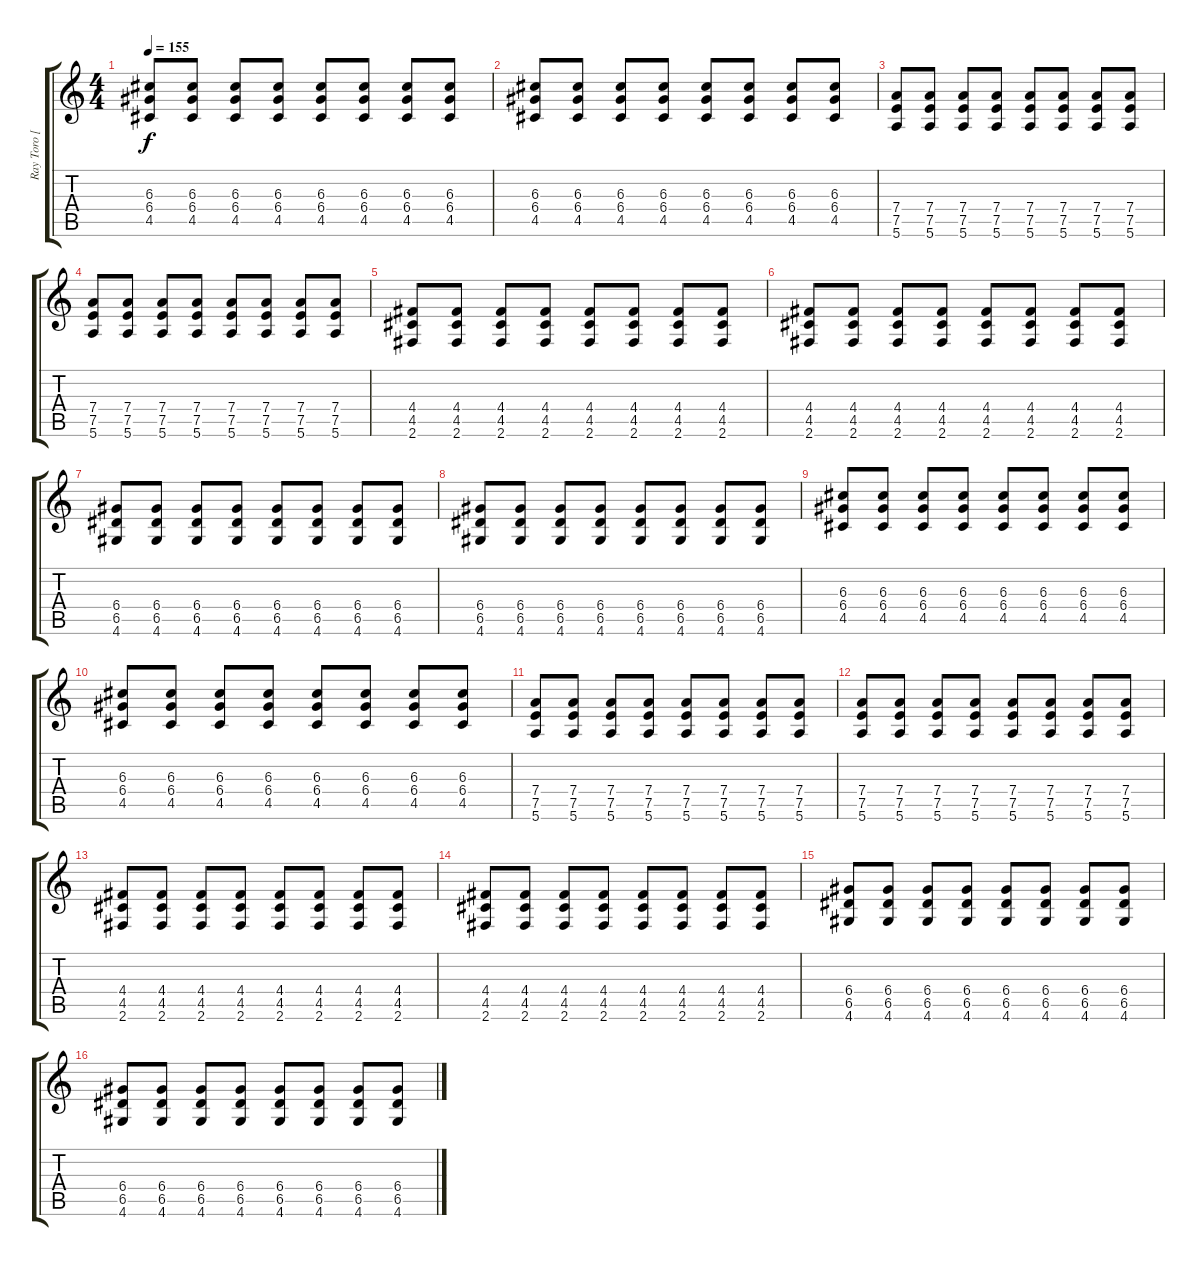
\track ("Ray Toro [Lead Guitar]" "Ray Toro [") {instrument overdrivenguitar}
\staff {score tabs}
\tuning (E4 B3 G3 D3 A2 E2) {hide}
\ts (4 4)
\tempo 155
\clef g2
\ks c
(6.3 6.4 4.5).8{dy f} (6.3 6.4 4.5).8 (6.3 6.4 4.5).8 (6.3 6.4 4.5).8 (6.3 6.4 4.5).8 (6.3 6.4 4.5).8 (6.3 6.4 4.5).8 (6.3 6.4 4.5).8 |
(6.3 6.4 4.5).8 (6.3 6.4 4.5).8 (6.3 6.4 4.5).8 (6.3 6.4 4.5).8 (6.3 6.4 4.5).8 (6.3 6.4 4.5).8 (6.3 6.4 4.5).8 (6.3 6.4 4.5).8 |
(7.4 7.5 5.6).8 (7.4 7.5 5.6).8 (7.4 7.5 5.6).8 (7.4 7.5 5.6).8 (7.4 7.5 5.6).8 (7.4 7.5 5.6).8 (7.4 7.5 5.6).8 (7.4 7.5 5.6).8 |
(7.4 7.5 5.6).8 (7.4 7.5 5.6).8 (7.4 7.5 5.6).8 (7.4 7.5 5.6).8 (7.4 7.5 5.6).8 (7.4 7.5 5.6).8 (7.4 7.5 5.6).8 (7.4 7.5 5.6).8 |
(4.4 4.5 2.6).8 (4.4 4.5 2.6).8 (4.4 4.5 2.6).8 (4.4 4.5 2.6).8 (4.4 4.5 2.6).8 (4.4 4.5 2.6).8 (4.4 4.5 2.6).8 (4.4 4.5 2.6).8 |
(4.4 4.5 2.6).8 (4.4 4.5 2.6).8 (4.4 4.5 2.6).8 (4.4 4.5 2.6).8 (4.4 4.5 2.6).8 (4.4 4.5 2.6).8 (4.4 4.5 2.6).8 (4.4 4.5 2.6).8 |
(6.4 6.5 4.6).8 (6.4 6.5 4.6).8 (6.4 6.5 4.6).8 (6.4 6.5 4.6).8 (6.4 6.5 4.6).8 (6.4 6.5 4.6).8 (6.4 6.5 4.6).8 (6.4 6.5 4.6).8 |
(6.4 6.5 4.6).8 (6.4 6.5 4.6).8 (6.4 6.5 4.6).8 (6.4 6.5 4.6).8 (6.4 6.5 4.6).8 (6.4 6.5 4.6).8 (6.4 6.5 4.6).8 (6.4 6.5 4.6).8 |
(6.3 6.4 4.5).8 (6.3 6.4 4.5).8 (6.3 6.4 4.5).8 (6.3 6.4 4.5).8 (6.3 6.4 4.5).8 (6.3 6.4 4.5).8 (6.3 6.4 4.5).8 (6.3 6.4 4.5).8 |
(6.3 6.4 4.5).8 (6.3 6.4 4.5).8 (6.3 6.4 4.5).8 (6.3 6.4 4.5).8 (6.3 6.4 4.5).8 (6.3 6.4 4.5).8 (6.3 6.4 4.5).8 (6.3 6.4 4.5).8 |
(7.4 7.5 5.6).8 (7.4 7.5 5.6).8 (7.4 7.5 5.6).8 (7.4 7.5 5.6).8 (7.4 7.5 5.6).8 (7.4 7.5 5.6).8 (7.4 7.5 5.6).8 (7.4 7.5 5.6).8 |
(7.4 7.5 5.6).8 (7.4 7.5 5.6).8 (7.4 7.5 5.6).8 (7.4 7.5 5.6).8 (7.4 7.5 5.6).8 (7.4 7.5 5.6).8 (7.4 7.5 5.6).8 (7.4 7.5 5.6).8 |
(4.4 4.5 2.6).8 (4.4 4.5 2.6).8 (4.4 4.5 2.6).8 (4.4 4.5 2.6).8 (4.4 4.5 2.6).8 (4.4 4.5 2.6).8 (4.4 4.5 2.6).8 (4.4 4.5 2.6).8 |
(4.4 4.5 2.6).8 (4.4 4.5 2.6).8 (4.4 4.5 2.6).8 (4.4 4.5 2.6).8 (4.4 4.5 2.6).8 (4.4 4.5 2.6).8 (4.4 4.5 2.6).8 (4.4 4.5 2.6).8 |
(6.4 6.5 4.6).8 (6.4 6.5 4.6).8 (6.4 6.5 4.6).8 (6.4 6.5 4.6).8 (6.4 6.5 4.6).8 (6.4 6.5 4.6).8 (6.4 6.5 4.6).8 (6.4 6.5 4.6).8 |
(6.4 6.5 4.6).8 (6.4 6.5 4.6).8 (6.4 6.5 4.6).8 (6.4 6.5 4.6).8 (6.4 6.5 4.6).8 (6.4 6.5 4.6).8 (6.4 6.5 4.6).8 (6.4 6.5 4.6).8
